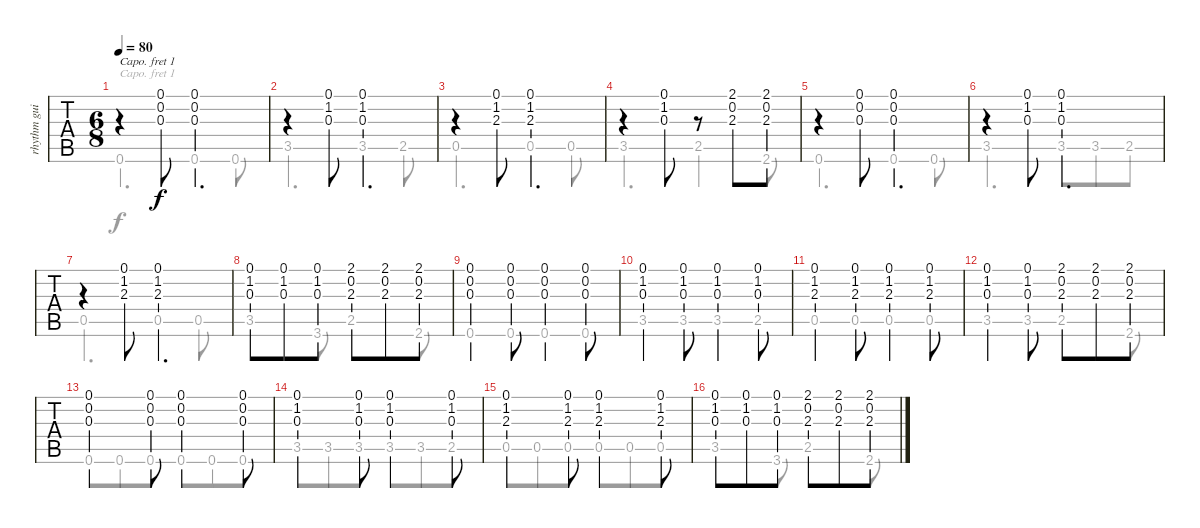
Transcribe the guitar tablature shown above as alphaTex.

\track ("rhythm guitar" "rhythm gui") {instrument acousticguitarsteel}
\staff {tabs}
\capo 1
\tuning (E4 B3 G3 D3 A2 E2) {hide}
\voice
\ts (6 8)
\tempo 80
\clef g2
\ks fminor
r.4{dy f} (0.1{st} 0.2{st} 0.3{st}).8 (0.1 0.2 0.3).4{d} |
r.4 (0.1{st} 1.2{st} 0.3{st}).8 (0.1 1.2 0.3).4{d} |
r.4 (0.1{st} 1.2{st} 2.3{st}).8 (0.1 1.2 2.3).4{d} |
r.4 (0.1{st} 1.2{st} 0.3{st}).8 r.8 (2.1{st} 0.2{st} 2.3{st}).8 (2.1{st} 0.2{st} 2.3{st}).8 |
r.4 (0.1{st} 0.2{st} 0.3{st}).8 (0.1 0.2 0.3).4{d} |
r.4 (0.1{st} 1.2{st} 0.3{st}).8 (0.1 1.2 0.3).4{d} |
r.4 (0.1{st} 1.2{st} 2.3{st}).8 (0.1 1.2 2.3).4{d} |
(0.1{st} 1.2{st} 0.3{st}).8 (0.1{st} 1.2{st} 0.3{st}).8 (0.1{st} 1.2{st} 0.3{st}).8 (2.1{st} 0.2{st} 2.3{st}).8 (2.1{st} 0.2{st} 2.3{st}).8 (2.1{st} 0.2{st} 2.3{st}).8 |
(0.1 0.2 0.3).4 (0.1{st} 0.2{st} 0.3{st}).8 (0.1 0.2 0.3).4 (0.1 0.2 0.3).8 |
(0.1 1.2 0.3).4 (0.1{st} 1.2{st} 0.3{st}).8 (0.1 1.2 0.3).4 (0.1 1.2 0.3).8 |
(0.1 1.2 2.3).4 (0.1{st} 1.2{st} 2.3{st}).8 (0.1 1.2 2.3).4 (0.1 1.2 2.3).8 |
(0.1 1.2 0.3).4 (0.1{st} 1.2{st} 0.3{st}).8 (2.1 0.2 2.3).8 (2.1{st} 0.2{st} 2.3{st}).8 (2.1{st} 0.2{st} 2.3{st}).8 |
(0.1 0.2 0.3).4 (0.1{st} 0.2{st} 0.3{st}).8 (0.1 0.2 0.3).4 (0.1 0.2 0.3).8 |
(0.1 1.2 0.3).4 (0.1{st} 1.2{st} 0.3{st}).8 (0.1 1.2 0.3).4 (0.1 1.2 0.3).8 |
(0.1 1.2 2.3).4 (0.1{st} 1.2{st} 2.3{st}).8 (0.1 1.2 2.3).4 (0.1 1.2 2.3).8 |
(0.1{st} 1.2{st} 0.3{st}).8 (0.1{st} 1.2{st} 0.3{st}).8 (0.1{st} 1.2{st} 0.3{st}).8 (2.1{st} 0.2{st} 2.3{st}).8 (2.1{st} 0.2{st} 2.3{st}).8 (2.1{st} 0.2{st} 2.3{st}).8
\voice
\clef g2
\ottava regular
\simile none
\ks fminor
0.6.4{d dy f} 0.6.4 0.6.8 |
3.5.4{d} 3.5.4 2.5.8 |
0.5.4{d} 0.5.4 0.5.8 |
3.5.4{d} 2.5.4 2.6.8 |
0.6.4{d} 0.6.4 0.6.8 |
3.5.4{d} 3.5.8 3.5.8 2.5.8 |
0.5.4{d} 0.5.4 0.5.8 |
3.5.4 3.6.8 2.5.4 2.6.8 |
0.6.4 0.6{st}.8 0.6.4 0.6.8 |
3.5.4 3.5{st}.8 3.5.4 2.5.8 |
0.5.4 0.5{st}.8 0.5.4 0.5.8 |
3.5.4 3.5{st}.8 2.5.4 2.6.8 |
0.6.8 0.6.8 0.6{st}.8 0.6.8 0.6.8 0.6.8 |
3.5.8 3.5.8 3.5{st}.8 3.5.8 3.5.8 2.5.8 |
0.5.8 0.5.8 0.5.8 0.5{st}.8 0.5.8 0.5.8 |
3.5.4 3.6.8 2.5.4 2.6.8
